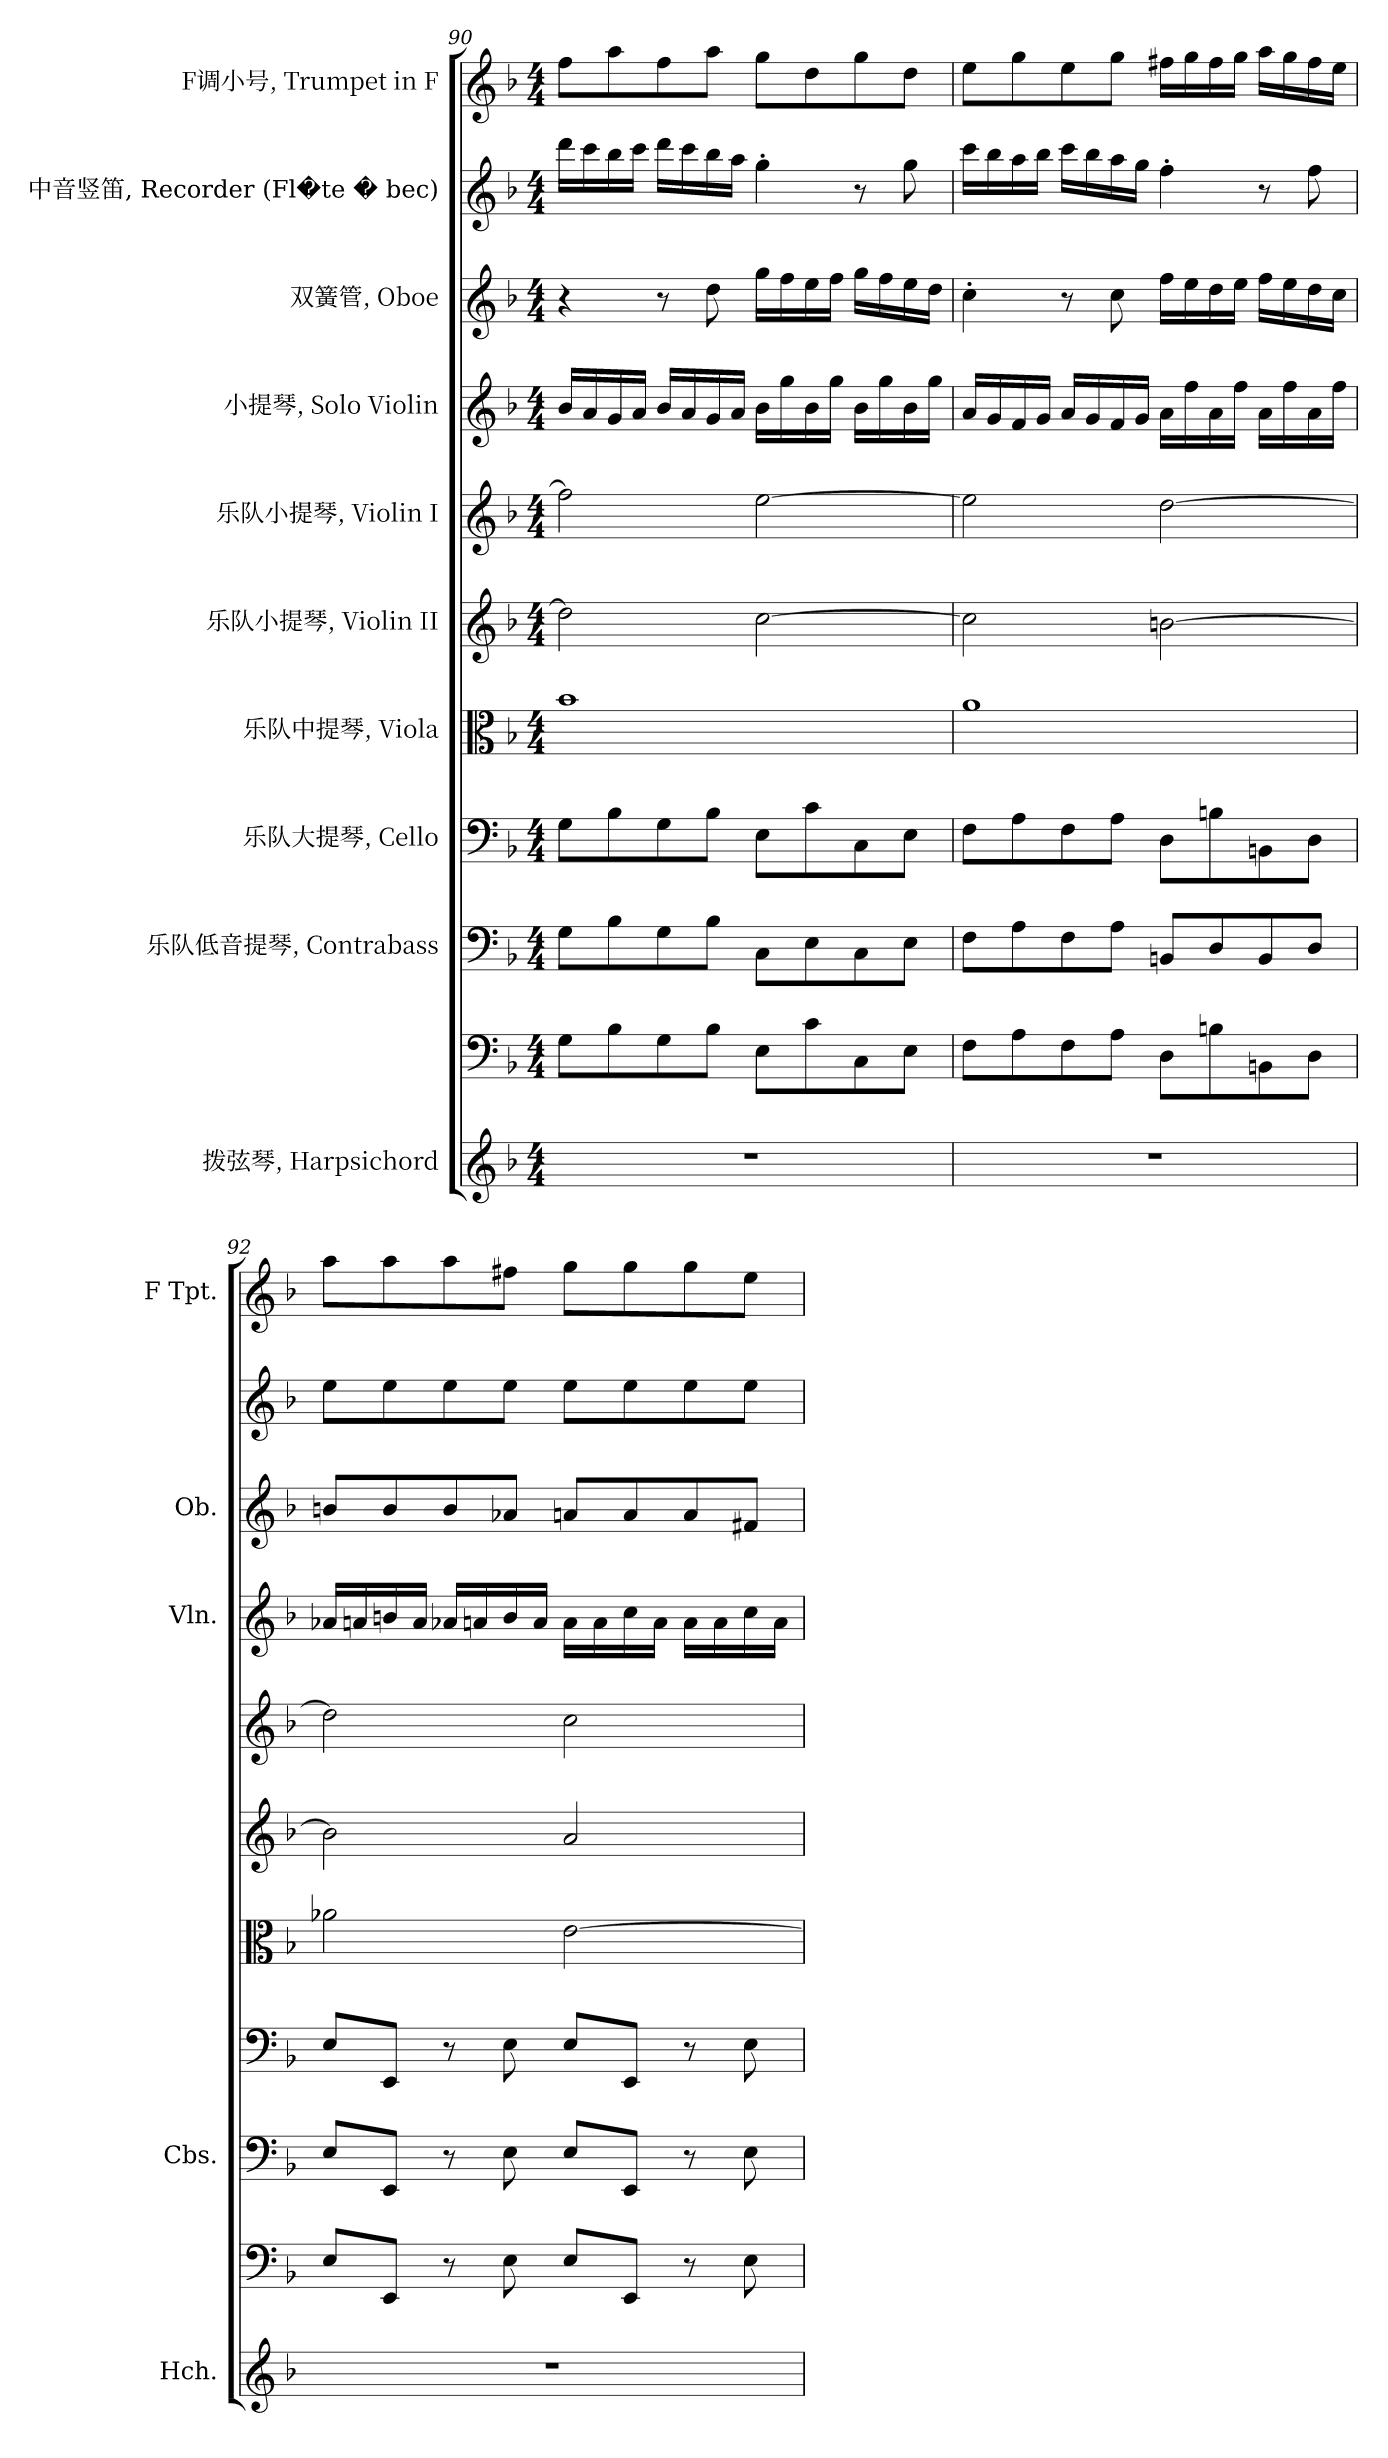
**kern	**kern	**kern	**kern	**kern	**kern	**kern	**kern	**kern	**kern	**kern
*part10	*part10	*part9	*part8	*part7	*part6	*part5	*part4	*part3	*part2	*part1
*staff11	*staff10	*staff9	*staff8	*staff7	*staff6	*staff5	*staff4	*staff3	*staff2	*staff1
*I"拨弦琴, Harpsichord	*	*I"乐队低音提琴, Contrabass	*I"乐队大提琴, Cello	*I"乐队中提琴, Viola	*I"乐队小提琴, Violin II	*I"乐队小提琴, Violin I	*I"小提琴, Solo Violin	*I"双簧管, Oboe	*I"中音竖笛, Recorder (Fl�te � bec)	*I"F调小号, Trumpet in F
*I'Hch.	*	*I'Cbs.	*	*	*	*	*I'Vln.	*I'Ob.	*	*I'F Tpt.
*clefG2	*clefF4	*clefF4	*clefF4	*clefC3	*clefG2	*clefG2	*clefG2	*clefG2	*clefG2	*clefG2
*	*	*ITrd7c12	*	*	*	*	*	*	*	*ITrd-3c-5
*k[b-]	*k[b-]	*k[b-]	*k[b-]	*k[b-]	*k[b-]	*k[b-]	*k[b-]	*k[b-]	*k[b-]	*k[b-e-]
*M4/4	*M4/4	*M4/4	*M4/4	*M4/4	*M4/4	*M4/4	*M4/4	*M4/4	*M4/4	*M4/4
=90	=90	=90	=90	=90	=90	=90	=90	=90	=90	=90
1r	8G\L	8GG\L	8G\L	1b-	2dd\]	2ff\]	16b-/LL	4r	16ddd\LL	8bb-\L
.	.	.	.	.	.	.	16a/	.	16ccc\	.
.	8B-\	8BB-\	8B-\	.	.	.	16g/	.	16bb-\	8ddd\
.	.	.	.	.	.	.	16a/JJ	.	16ccc\JJ	.
.	8G\	8GG\	8G\	.	.	.	16b-/LL	8r	16ddd\LL	8bb-\
.	.	.	.	.	.	.	16a/	.	16ccc\	.
.	8B-\J	8BB-\J	8B-\J	.	.	.	16g/	8dd\	16bb-\	8ddd\J
.	.	.	.	.	.	.	16a/JJ	.	16aa\JJ	.
.	8E\L	8CC\L	8E\L	.	[2cc\	[2ee\	16b-\LL	16gg\LL	4gg'\	8ccc\L
.	.	.	.	.	.	.	16gg\	16ff\	.	.
.	8c\	8EE\	8c\	.	.	.	16b-\	16ee\	.	8gg\
.	.	.	.	.	.	.	16gg\JJ	16ff\JJ	.	.
.	8C\	8CC\	8C\	.	.	.	16b-\LL	16gg\LL	8r	8ccc\
.	.	.	.	.	.	.	16gg\	16ff\	.	.
.	8E\J	8EE\J	8E\J	.	.	.	16b-\	16ee\	8gg\	8gg\J
.	.	.	.	.	.	.	16gg\JJ	16dd\JJ	.	.
!!LO:PB:g=z
=91	=91	=91	=91	=91	=91	=91	=91	=91	=91	=91
1r	8F\L	8FF\L	8F\L	1a	2cc\]	2ee\]	16a/LL	4cc'\	16ccc\LL	8aa\L
.	.	.	.	.	.	.	16g/	.	16bb-\	.
.	8A\	8AA\	8A\	.	.	.	16f/	.	16aa\	8ccc\
.	.	.	.	.	.	.	16g/JJ	.	16bb-\JJ	.
.	8F\	8FF\	8F\	.	.	.	16a/LL	8r	16ccc\LL	8aa\
.	.	.	.	.	.	.	16g/	.	16bb-\	.
.	8A\J	8AA\J	8A\J	.	.	.	16f/	8cc\	16aa\	8ccc\J
.	.	.	.	.	.	.	16g/JJ	.	16gg\JJ	.
.	8D\L	8BBBn/L	8D\L	.	[2bn\	[2dd\	16a\LL	16ff\LL	4ff'\	16bbn\LL
.	.	.	.	.	.	.	16ff\	16ee\	.	16ccc\
.	8Bn\	8DD/	8Bn\	.	.	.	16a\	16dd\	.	16bb\
.	.	.	.	.	.	.	16ff\JJ	16ee\JJ	.	16ccc\JJ
.	8BBn\	8BBB/	8BBn\	.	.	.	16a\LL	16ff\LL	8r	16ddd\LL
.	.	.	.	.	.	.	16ff\	16ee\	.	16ccc\
.	8D\J	8DD/J	8D\J	.	.	.	16a\	16dd\	8ff\	16bb\
.	.	.	.	.	.	.	16ff\JJ	16cc\JJ	.	16aa\JJ
=92	=92	=92	=92	=92	=92	=92	=92	=92	=92	=92
1r	8E/L	8EE/L	8E/L	2a-X\	2b\]	2dd\]	16a-X/LL	8bn/L	8ee\L	8ddd\L
.	.	.	.	.	.	.	16an/	.	.	.
.	8EE/J	8EEE/J	8EE/J	.	.	.	16bn/	8b/	8ee\	8ddd\
.	.	.	.	.	.	.	16a/JJ	.	.	.
.	8r	8r	8r	.	.	.	16a-X/LL	8b/	8ee\	8ddd\
.	.	.	.	.	.	.	16an/	.	.	.
.	8E\	8EE\	8E\	.	.	.	16b/	8a-X/J	8ee\J	8bbn\J
.	.	.	.	.	.	.	16a/JJ	.	.	.
.	8E/L	8EE/L	8E/L	[2e\	2a/	2cc\	16a\LL	8an/L	8ee\L	8ccc\L
.	.	.	.	.	.	.	16a\	.	.	.
.	8EE/J	8EEE/J	8EE/J	.	.	.	16cc\	8a/	8ee\	8ccc\
.	.	.	.	.	.	.	16a\JJ	.	.	.
.	8r	8r	8r	.	.	.	16a\LL	8a/	8ee\	8ccc\
.	.	.	.	.	.	.	16a\	.	.	.
.	8E\	8EE\	8E\	.	.	.	16cc\	8f#X/J	8ee\J	8aa\J
.	.	.	.	.	.	.	16a\JJ	.	.	.
=	=	=	=	=	=	=	=	=	=	=
*-	*-	*-	*-	*-	*-	*-	*-	*-	*-	*-
